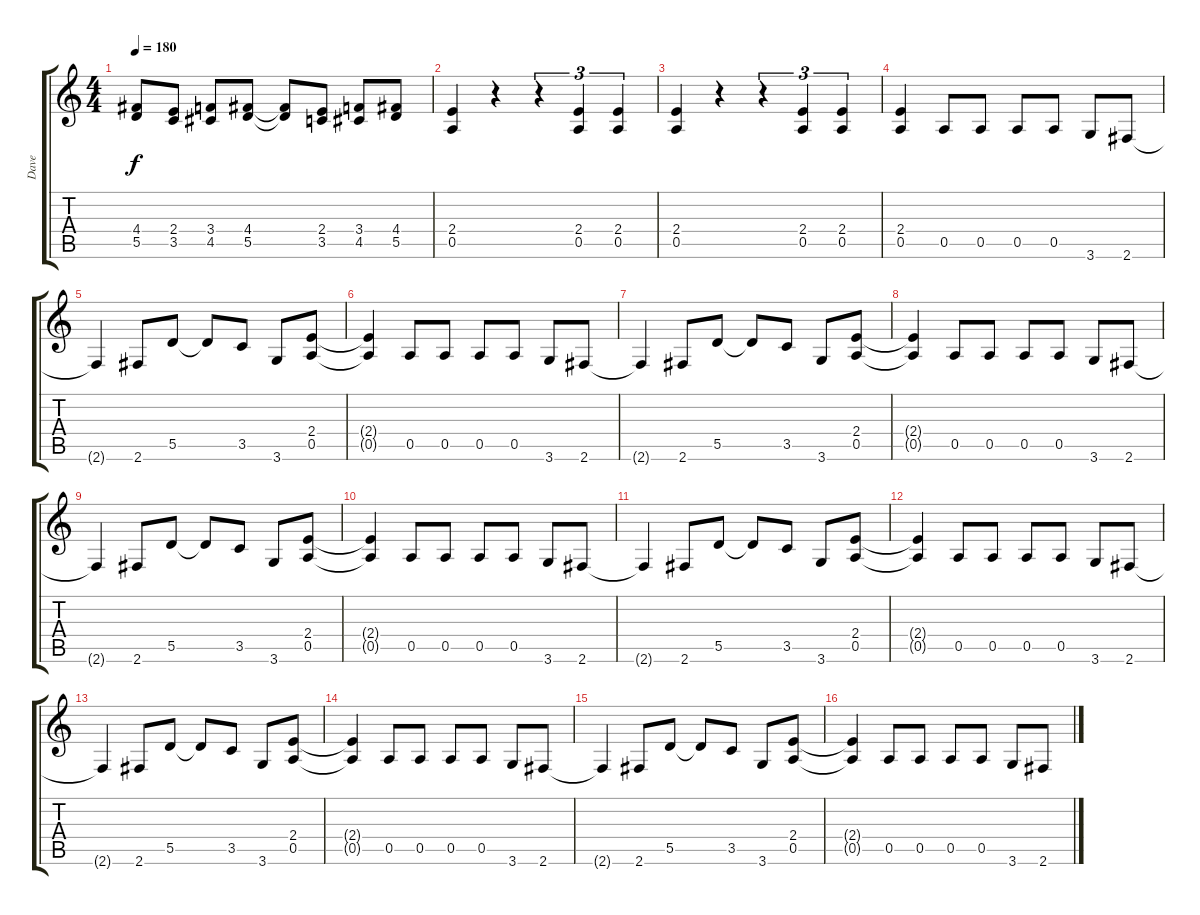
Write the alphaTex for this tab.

\track ("Dave" "Dave") {instrument overdrivenguitar}
\staff {score tabs}
\tuning (E4 B3 G3 D3 A2 E2) {hide}
\ts (4 4)
\tempo 180
\clef g2
\ks c
(4.4{t} 5.5{t}).8{dy f} (2.4 3.5).8 (3.4 4.5).8 (4.4 5.5).8 (4.4{t} 5.5{t}).8 (2.4 3.5).8 (3.4 4.5).8 (4.4 5.5).8 |
(2.4 0.5).4 r.4 r.4{tu (3 2)} (2.4 0.5).4{tu (3 2)} (2.4 0.5).4{tu (3 2)} |
(2.4 0.5).4 r.4 r.4{tu (3 2)} (2.4 0.5).4{tu (3 2)} (2.4 0.5).4{tu (3 2)} |
(2.4 0.5).4 0.5.8 0.5.8 0.5.8 0.5.8 3.6.8 2.6.8 |
2.6{t}.4 2.6.8 5.5.8 5.5{t}.8 3.5.8 3.6.8 (2.4 0.5).8 |
(2.4{t} 0.5{t}).4 0.5.8 0.5.8 0.5.8 0.5.8 3.6.8 2.6.8 |
2.6{t}.4 2.6.8 5.5.8 5.5{t}.8 3.5.8 3.6.8 (2.4 0.5).8 |
(2.4{t} 0.5{t}).4 0.5.8 0.5.8 0.5.8 0.5.8 3.6.8 2.6.8 |
2.6{t}.4 2.6.8 5.5.8 5.5{t}.8 3.5.8 3.6.8 (2.4 0.5).8 |
(2.4{t} 0.5{t}).4 0.5.8 0.5.8 0.5.8 0.5.8 3.6.8 2.6.8 |
2.6{t}.4 2.6.8 5.5.8 5.5{t}.8 3.5.8 3.6.8 (2.4 0.5).8 |
(2.4{t} 0.5{t}).4 0.5.8 0.5.8 0.5.8 0.5.8 3.6.8 2.6.8 |
2.6{t}.4 2.6.8 5.5.8 5.5{t}.8 3.5.8 3.6.8 (2.4 0.5).8 |
(2.4{t} 0.5{t}).4 0.5.8 0.5.8 0.5.8 0.5.8 3.6.8 2.6.8 |
2.6{t}.4 2.6.8 5.5.8 5.5{t}.8 3.5.8 3.6.8 (2.4 0.5).8 |
(2.4{t} 0.5{t}).4 0.5.8 0.5.8 0.5.8 0.5.8 3.6.8 2.6.8
